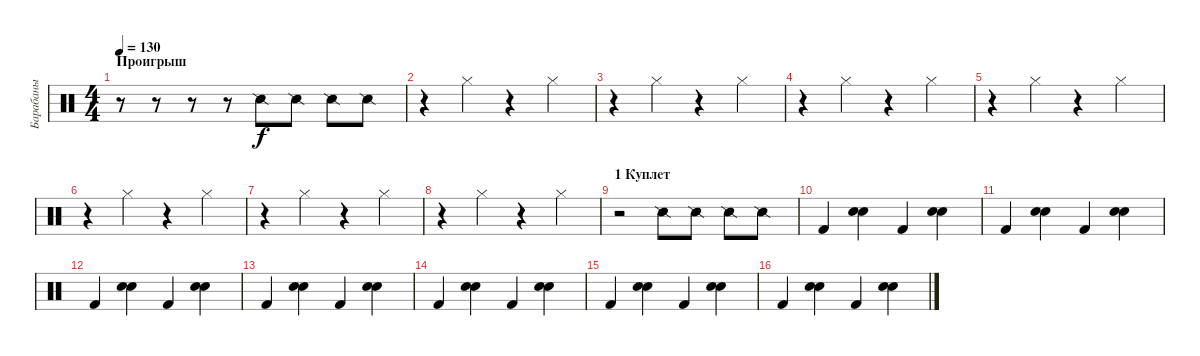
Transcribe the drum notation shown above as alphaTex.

\track ("Барабаны" "Барабаны") {instrument percussion}
\staff {score}
\articulation defaults
\ts (4 4)
\section ("" "Проигрыш")
\tempo 130
\clef neutral
\ks c
r.8{dy f} r.8 r.8 r.8 "Snare (side stick) 2".8 "Snare (side stick) 2".8 "Snare (side stick) 2".8 "Snare (side stick) 2".8 |
r.4 "Hi-Hat (closed)".4 r.4 "Hi-Hat (closed)".4 |
r.4 "Hi-Hat (closed)".4 r.4 "Hi-Hat (closed)".4 |
r.4 "Hi-Hat (closed)".4 r.4 "Hi-Hat (closed)".4 |
r.4 "Hi-Hat (closed)".4 r.4 "Hi-Hat (closed)".4 |
r.4 "Hi-Hat (closed)".4 r.4 "Hi-Hat (closed)".4 |
r.4 "Hi-Hat (closed)".4 r.4 "Hi-Hat (closed)".4 |
r.4 "Hi-Hat (closed)".4 r.4 "Hi-Hat (closed)".4 |
\section ("" "1 Куплет")
r.2 "Snare (side stick) 2".8 "Snare (side stick) 2".8 "Snare (side stick) 2".8 "Snare (side stick) 2".8 |
"Kick (hit) 2".4 ("Snare (hit) 2" "Electric Snare (hit)").4 "Kick (hit) 2".4 ("Snare (hit) 2" "Electric Snare (hit)").4 |
"Kick (hit) 2".4 ("Snare (hit) 2" "Electric Snare (hit)").4 "Kick (hit) 2".4 ("Snare (hit) 2" "Electric Snare (hit)").4 |
"Kick (hit) 2".4 ("Snare (hit) 2" "Electric Snare (hit)").4 "Kick (hit) 2".4 ("Snare (hit) 2" "Electric Snare (hit)").4 |
"Kick (hit) 2".4 ("Snare (hit) 2" "Electric Snare (hit)").4 "Kick (hit) 2".4 ("Snare (hit) 2" "Electric Snare (hit)").4 |
"Kick (hit) 2".4 ("Snare (hit) 2" "Electric Snare (hit)").4 "Kick (hit) 2".4 ("Snare (hit) 2" "Electric Snare (hit)").4 |
"Kick (hit) 2".4 ("Snare (hit) 2" "Electric Snare (hit)").4 "Kick (hit) 2".4 ("Snare (hit) 2" "Electric Snare (hit)").4 |
"Kick (hit) 2".4 ("Snare (hit) 2" "Electric Snare (hit)").4 "Kick (hit) 2".4 ("Snare (hit) 2" "Electric Snare (hit)").4
